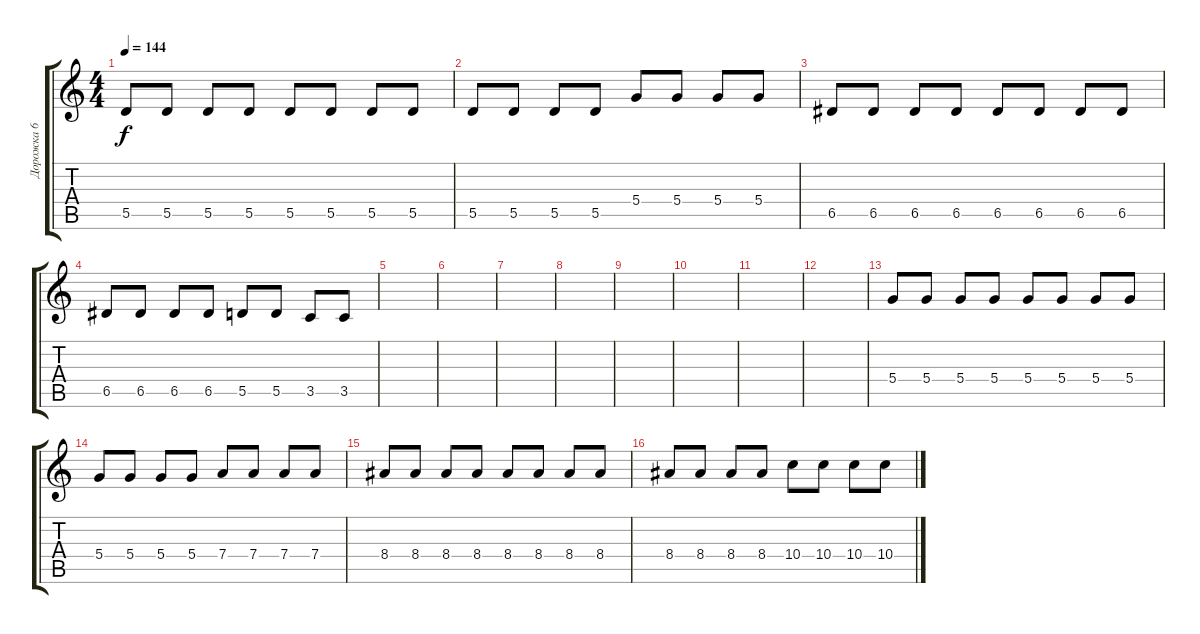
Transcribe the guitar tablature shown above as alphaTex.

\track ("Дорожка 6" "Дорожка 6") {instrument distortionguitar}
\staff {score tabs}
\tuning (E4 B3 G3 D3 A2 E2) {hide}
\ts (4 4)
\tempo 144
\clef g2
\ks c
5.5.8{dy f} 5.5.8 5.5.8 5.5.8 5.5.8 5.5.8 5.5.8 5.5.8 |
5.5.8 5.5.8 5.5.8 5.5.8 5.4.8 5.4.8 5.4.8 5.4.8 |
6.5.8 6.5.8 6.5.8 6.5.8 6.5.8 6.5.8 6.5.8 6.5.8 |
6.5.8 6.5.8 6.5.8 6.5.8 5.5.8 5.5.8 3.5.8 3.5.8 |
|
|
|
|
|
|
|
|
5.4.8 5.4.8 5.4.8 5.4.8 5.4.8 5.4.8 5.4.8 5.4.8 |
5.4.8 5.4.8 5.4.8 5.4.8 7.4.8 7.4.8 7.4.8 7.4.8 |
8.4.8 8.4.8 8.4.8 8.4.8 8.4.8 8.4.8 8.4.8 8.4.8 |
8.4.8 8.4.8 8.4.8 8.4.8 10.4.8 10.4.8 10.4.8 10.4.8
